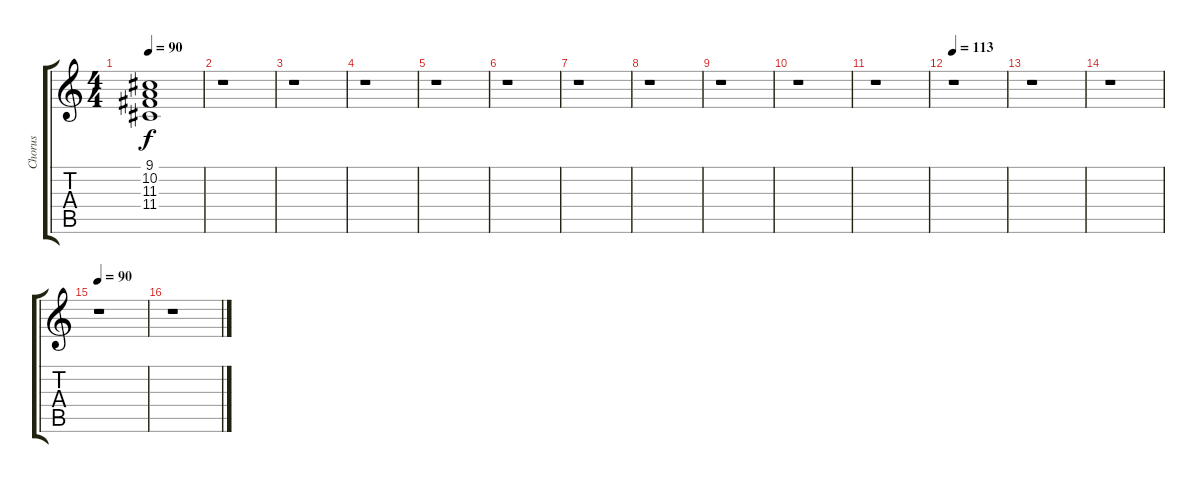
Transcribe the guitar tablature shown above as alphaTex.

\track ("Chorus" "Chorus") {instrument synthvoice}
\staff {score tabs}
\tuning (E4 B3 G3 D3 A2 E2) {hide}
\ts (4 4)
\tempo 90
\clef g2
\ks c
(9.1{t} 10.2{t} 11.3{t} 11.4{t}).1{dy f} |
r.1 |
r.1 |
r.1 |
r.1 |
r.1 |
r.1 |
r.1 |
r.1 |
r.1 |
r.1 |
\tempo 113
r.1 |
r.1 |
r.1 |
\tempo 90
r.1 |
r.1
